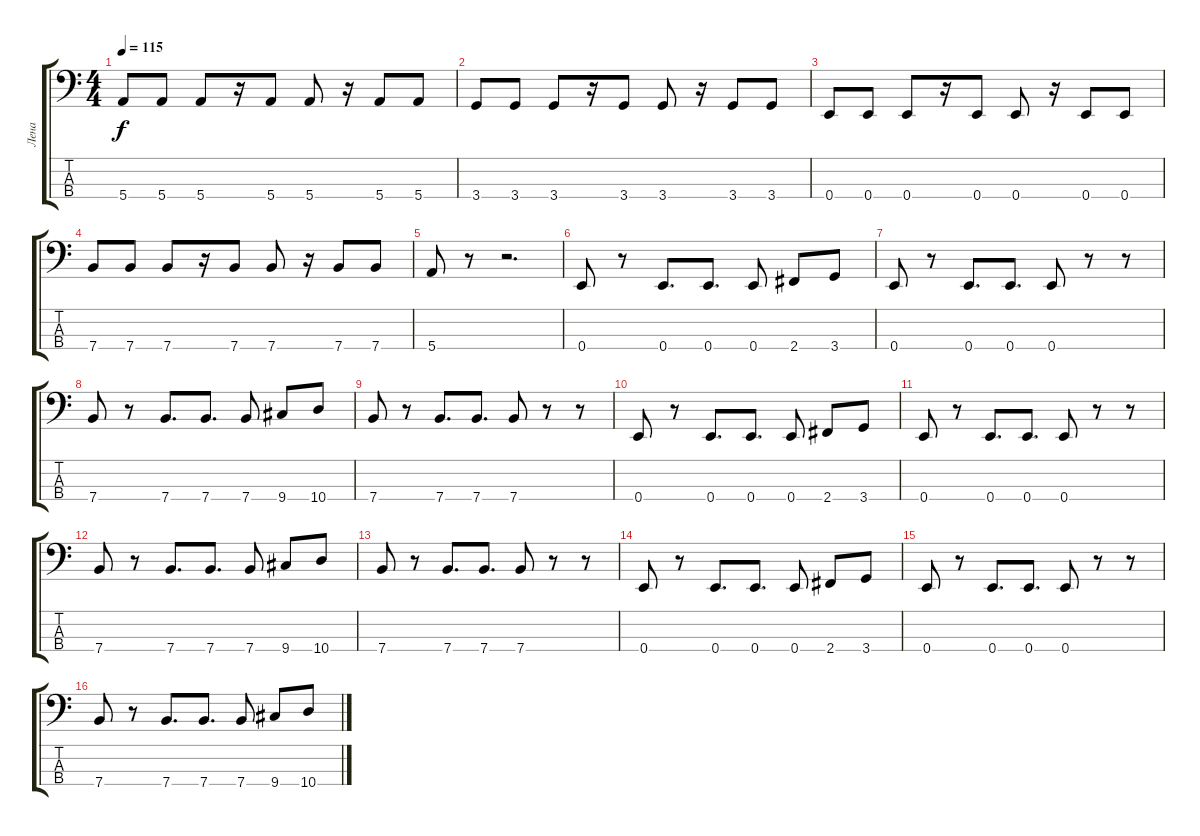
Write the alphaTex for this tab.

\track ("Лена" "Лена") {instrument electricbassfinger}
\staff {score tabs}
\tuning (G2 D2 A1 E1) {hide}
\ts (4 4)
\tempo 115
\clef f4
\ks c
5.4.8{dy f} 5.4.8 5.4.8 r.16 5.4.8 5.4.8 r.16 5.4.8 5.4.8 |
3.4.8 3.4.8 3.4.8 r.16 3.4.8 3.4.8 r.16 3.4.8 3.4.8 |
0.4.8 0.4.8 0.4.8 r.16 0.4.8 0.4.8 r.16 0.4.8 0.4.8 |
7.4.8 7.4.8 7.4.8 r.16 7.4.8 7.4.8 r.16 7.4.8 7.4.8 |
5.4.8 r.8 r.2{d} |
0.4.8 r.8 0.4.8{d} 0.4.8{d} 0.4.8 2.4.8 3.4.8 |
0.4.8 r.8 0.4.8{d} 0.4.8{d} 0.4.8 r.8 r.8 |
7.4.8 r.8 7.4.8{d} 7.4.8{d} 7.4.8 9.4.8 10.4.8 |
7.4.8 r.8 7.4.8{d} 7.4.8{d} 7.4.8 r.8 r.8 |
0.4.8 r.8 0.4.8{d} 0.4.8{d} 0.4.8 2.4.8 3.4.8 |
0.4.8 r.8 0.4.8{d} 0.4.8{d} 0.4.8 r.8 r.8 |
7.4.8 r.8 7.4.8{d} 7.4.8{d} 7.4.8 9.4.8 10.4.8 |
7.4.8 r.8 7.4.8{d} 7.4.8{d} 7.4.8 r.8 r.8 |
0.4.8 r.8 0.4.8{d} 0.4.8{d} 0.4.8 2.4.8 3.4.8 |
0.4.8 r.8 0.4.8{d} 0.4.8{d} 0.4.8 r.8 r.8 |
7.4.8 r.8 7.4.8{d} 7.4.8{d} 7.4.8 9.4.8 10.4.8
